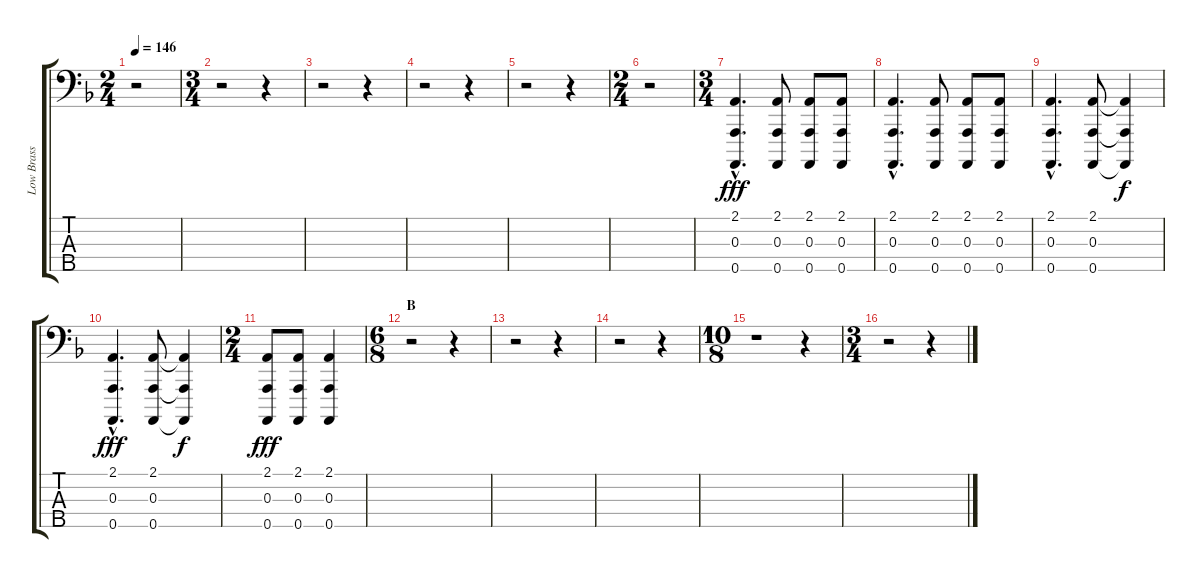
\track ("Low Brass" "Low Brass") {instrument brasssection}
\staff {score tabs}
\tuning (G2 D2 A1 E1 A0) {hide}
\ts (2 4)
\tempo 146
\clef f4
\ks f
r.2{dy fff} |
\ts (3 4)
r.2 r.4 |
r.2 r.4 |
r.2 r.4 |
r.2 r.4 |
\ts (2 4)
r.2 |
\ts (3 4)
(2.1{hac} 0.3{hac} 0.5{hac}).4{d} (2.1 0.3 0.5).8 (2.1 0.3 0.5).8 (2.1 0.3 0.5).8 |
(2.1{hac} 0.3{hac} 0.5{hac}).4{d} (2.1 0.3 0.5).8 (2.1 0.3 0.5).8 (2.1 0.3 0.5).8 |
(2.1{hac} 0.3{hac} 0.5{hac}).4{d} (2.1 0.3 0.5).8 (2.1{t} 0.3{t} 0.5{t}).4{dy f} |
(2.1{hac} 0.3{hac} 0.5{hac}).4{d dy fff} (2.1 0.3 0.5).8 (2.1{t} 0.3{t} 0.5{t}).4{dy f} |
\ts (2 4)
(2.1 0.3 0.5).8{dy fff} (2.1 0.3 0.5).8 (2.1 0.3 0.5).4 |
\ts (6 8)
\section ("" "B")
r.2 r.4 |
r.2 r.4 |
r.2 r.4 |
\ts (10 8)
r.1 r.4 |
\ts (3 4)
r.2 r.4
